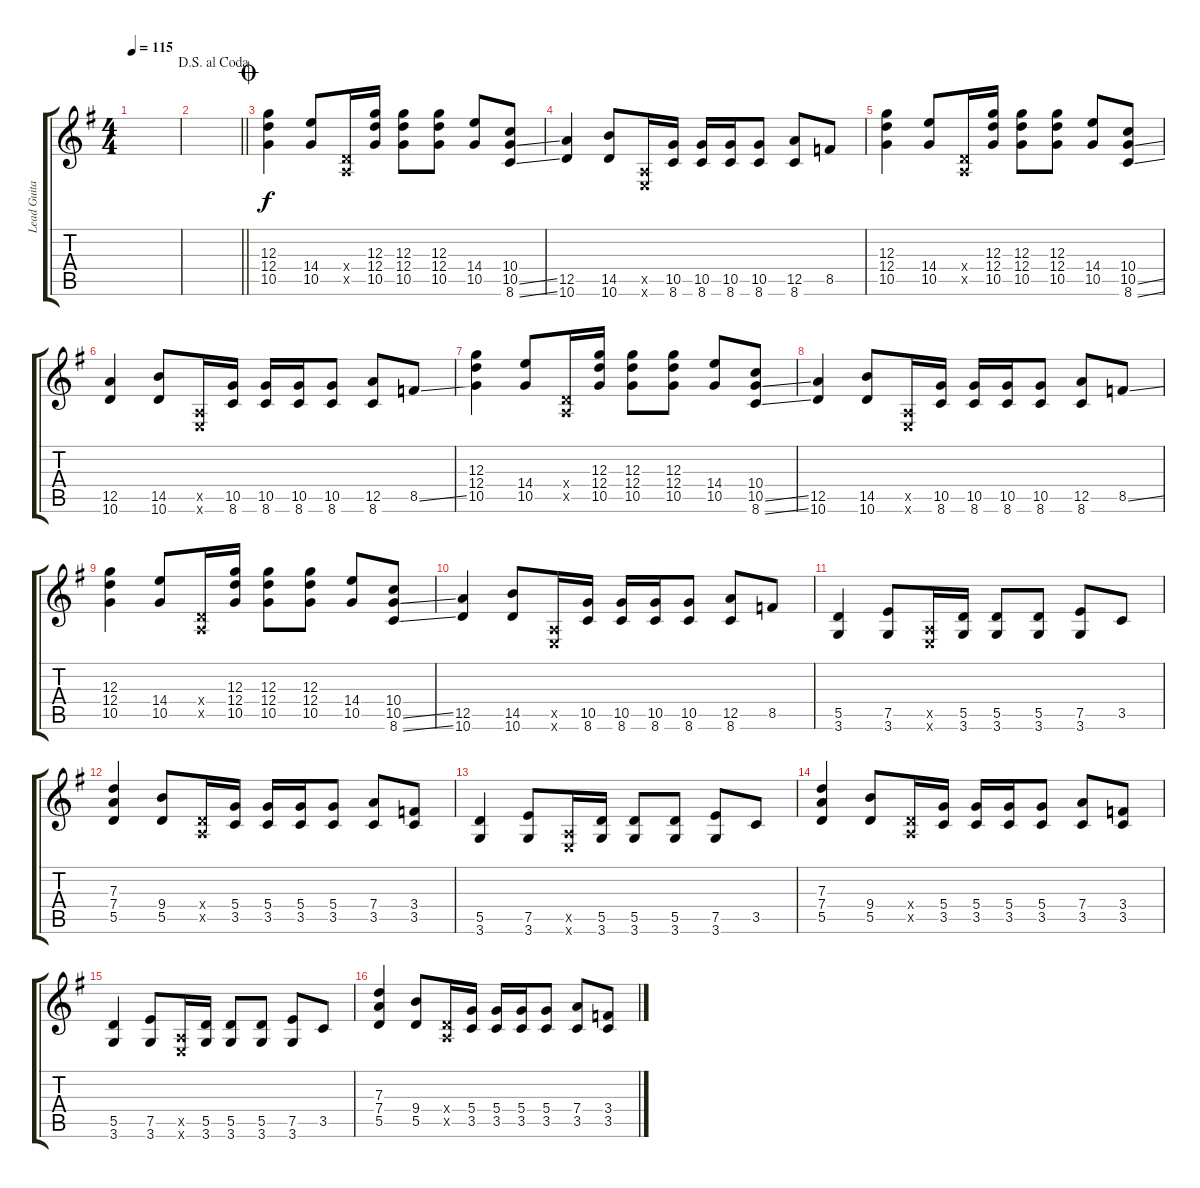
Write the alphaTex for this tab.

\track ("Lead Guitar" "Lead Guita") {instrument electricguitarclean}
\staff {score tabs}
\tuning (E4 B3 G3 D3 A2 E2) {hide}
\ts (4 4)
\tempo 115
\clef g2
\ks g
|
\jump dalsegnoalcoda
\barLineRight lightlight
|
\jump coda
(12.3 12.4 10.5).4 (14.4 10.5).8 (0.4{x} 0.5{x}).16 (12.3 12.4 10.5).16 (12.3 12.4 10.5).8 (12.3 12.4 10.5).8 (14.4 10.5).8 (10.4 10.5{ss} 8.6{ss}).8 |
(12.5 10.6).4 (14.5 10.6).8 (0.5{x} 0.6{x}).16 (10.5 8.6).16 (10.5 8.6).16 (10.5 8.6).16 (10.5 8.6).8 (12.5 8.6).8 8.5.8 |
(12.3 12.4 10.5).4 (14.4 10.5).8 (0.4{x} 0.5{x}).16 (12.3 12.4 10.5).16 (12.3 12.4 10.5).8 (12.3 12.4 10.5).8 (14.4 10.5).8 (10.4 10.5{ss} 8.6{ss}).8 |
(12.5 10.6).4 (14.5 10.6).8 (0.5{x} 0.6{x}).16 (10.5 8.6).16 (10.5 8.6).16 (10.5 8.6).16 (10.5 8.6).8 (12.5 8.6).8 8.5{ss}.8 |
(12.3 12.4 10.5).4 (14.4 10.5).8 (0.4{x} 0.5{x}).16 (12.3 12.4 10.5).16 (12.3 12.4 10.5).8 (12.3 12.4 10.5).8 (14.4 10.5).8 (10.4 10.5{ss} 8.6{ss}).8 |
(12.5 10.6).4 (14.5 10.6).8 (0.5{x} 0.6{x}).16 (10.5 8.6).16 (10.5 8.6).16 (10.5 8.6).16 (10.5 8.6).8 (12.5 8.6).8 8.5{ss}.8 |
(12.3 12.4 10.5).4 (14.4 10.5).8 (0.4{x} 0.5{x}).16 (12.3 12.4 10.5).16 (12.3 12.4 10.5).8 (12.3 12.4 10.5).8 (14.4 10.5).8 (10.4 10.5{ss} 8.6{ss}).8 |
(12.5 10.6).4 (14.5 10.6).8 (0.5{x} 0.6{x}).16 (10.5 8.6).16 (10.5 8.6).16 (10.5 8.6).16 (10.5 8.6).8 (12.5 8.6).8 8.5.8 |
(5.5 3.6).4 (7.5 3.6).8 (0.5{x} 0.6{x}).16 (5.5 3.6).16 (5.5 3.6).8 (5.5 3.6).8 (7.5 3.6).8 3.5.8 |
(7.3 7.4 5.5).4 (9.4 5.5).8 (0.4{x} 0.5{x}).16 (5.4 3.5).16 (5.4 3.5).16 (5.4 3.5).16 (5.4 3.5).8 (7.4 3.5).8 (3.4 3.5).8 |
(5.5 3.6).4 (7.5 3.6).8 (0.5{x} 0.6{x}).16 (5.5 3.6).16 (5.5 3.6).8 (5.5 3.6).8 (7.5 3.6).8 3.5.8 |
(7.3 7.4 5.5).4 (9.4 5.5).8 (0.4{x} 0.5{x}).16 (5.4 3.5).16 (5.4 3.5).16 (5.4 3.5).16 (5.4 3.5).8 (7.4 3.5).8 (3.4 3.5).8 |
(5.5 3.6).4 (7.5 3.6).8 (0.5{x} 0.6{x}).16 (5.5 3.6).16 (5.5 3.6).8 (5.5 3.6).8 (7.5 3.6).8 3.5.8 |
(7.3 7.4 5.5).4 (9.4 5.5).8 (0.4{x} 0.5{x}).16 (5.4 3.5).16 (5.4 3.5).16 (5.4 3.5).16 (5.4 3.5).8 (7.4 3.5).8 (3.4 3.5).8
